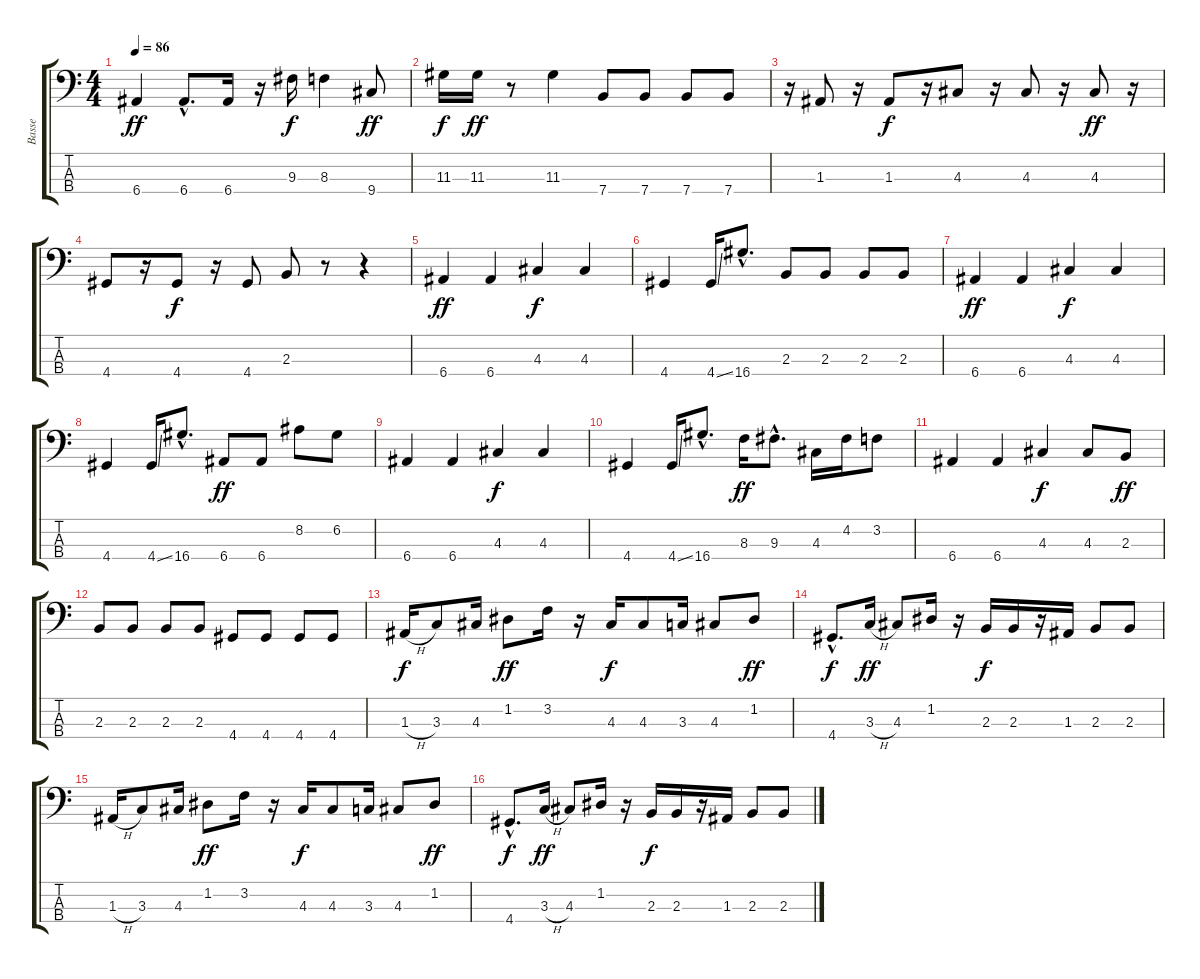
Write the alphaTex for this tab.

\track ("Basse" "Basse") {instrument electricbassfinger}
\staff {score tabs}
\tuning (G2 D2 A1 E1) {hide}
\ts (4 4)
\tempo 86
\clef f4
\ks c
6.4.4{dy ff} 6.4{hac}.8{d} 6.4.16 r.16 9.3.16{dy f} 8.3.4 9.4.8{dy ff} |
11.3.16{dy f} 11.3.16{dy ff} r.8 11.3.4 7.4.8 7.4.8 7.4.8 7.4.8 |
r.16 1.3.8 r.16 1.3.8{dy f} r.16 4.3.8 r.16 4.3.8 r.16 4.3.8{dy ff} r.16 |
4.4.8 r.16 4.4.8{dy f} r.16 4.4.8 2.3.8 r.8 r.4 |
6.4.4{dy ff} 6.4.4 4.3.4{dy f} 4.3.4 |
4.4.4 4.4{ss}.16 16.4{hac}.8{d} 2.3.8 2.3.8 2.3.8 2.3.8 |
6.4.4{dy ff} 6.4.4 4.3.4{dy f} 4.3.4 |
4.4.4 4.4{ss}.16 16.4{hac}.8{d} 6.4.8{dy ff} 6.4.8 8.2.8 6.2.8 |
6.4.4 6.4.4 4.3.4{dy f} 4.3.4 |
4.4.4 4.4{ss}.16 16.4{hac}.8{d} 8.3.16{dy ff} 9.3{hac}.8{d} 4.3.16 4.2.16 3.2.8 |
6.4.4 6.4.4 4.3.4{dy f} 4.3.8 2.3.8{dy ff} |
2.3.8 2.3.8 2.3.8 2.3.8 4.4.8 4.4.8 4.4.8 4.4.8 |
1.3{h}.16{dy f} 3.3.8 4.3.16 1.2.8{dy ff} 3.2.16 r.16 4.3.16{dy f} 4.3.8 3.3.16 4.3.8 1.2.8{dy ff} |
4.4{hac}.8{d dy f} 3.3{h}.16{dy ff} 4.3.8 1.2.16 r.16 2.3.16{dy f} 2.3.16 r.16 1.3.16 2.3.8 2.3.8 |
1.3{h}.16 3.3.8 4.3.16 1.2.8{dy ff} 3.2.16 r.16 4.3.16{dy f} 4.3.8 3.3.16 4.3.8 1.2.8{dy ff} |
4.4{hac}.8{d dy f} 3.3{h}.16{dy ff} 4.3.8 1.2.16 r.16 2.3.16{dy f} 2.3.16 r.16 1.3.16 2.3.8 2.3.8
